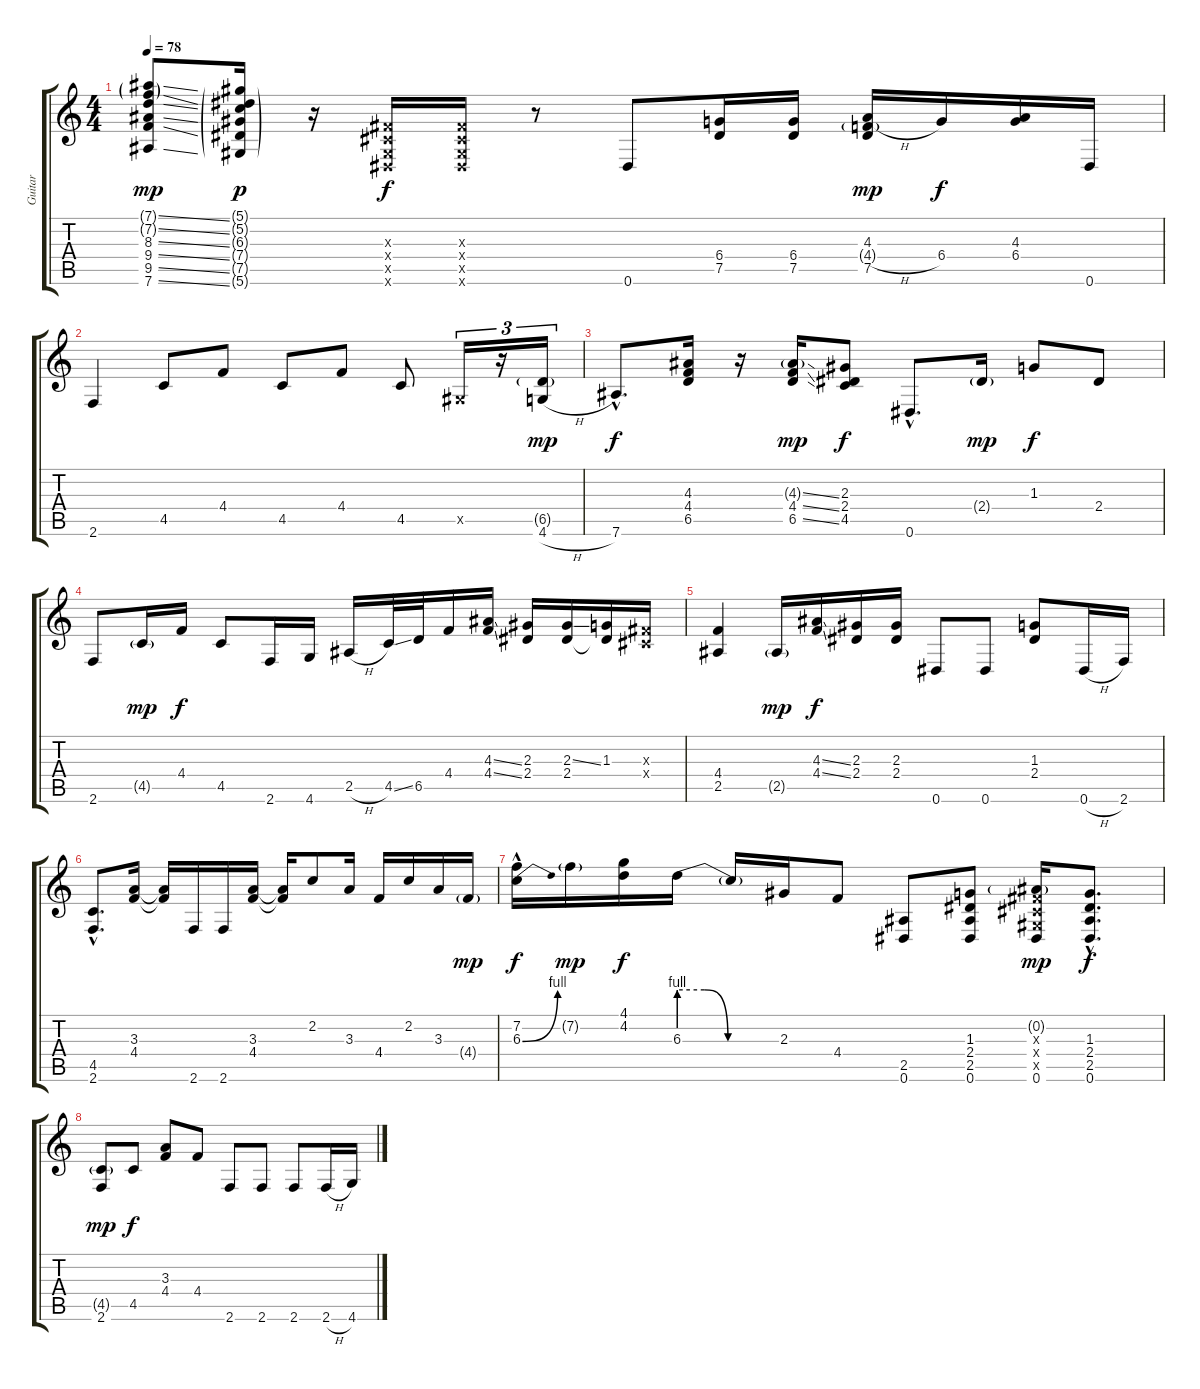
\track ("Guitar" "Guitar") {instrument electricguitarjazz}
\staff {score tabs}
\tuning (Eb4 Bb3 Gb3 Db3 Ab2 Eb2) {hide}
\ts (4 4)
\tempo 78
\clef g2
\ks c
(7.1{ss g} 7.2{ss g} 8.3{ss} 9.4{ss} 9.5{ss} 7.6{ss}).8{dy mp volume 12} (5.1{g} 5.2{g} 6.3{g} 7.4{g} 7.5{g} 5.6{g}).16{dy p} r.16 (0.3{x} 0.4{x} 0.5{x} 0.6{x}).16{dy f} (0.3{x} 0.4{x} 0.5{x} 0.6{x}).16 r.8 0.6.8 (6.4 7.5).16 (6.4 7.5).16 (4.3 4.4{h g} 7.5).16{dy mp} 6.4.16{dy f} (4.3 6.4).16 0.6.16 |
2.6.4 4.5.8 4.4.8 4.5.8 4.4.8 4.5.8 0.5{x}.16{tu (3 2)} r.16{tu (3 2)} (6.5{g} 4.6{h}).16{tu (3 2) dy mp} |
7.6{hac}.8{d dy f} (4.3 4.4 6.5).16 r.16 (4.3{ss g} 4.4{ss} 6.5{ss}).16{dy mp} (2.3 2.4 4.5).8{dy f} 0.6{hac}.8{d} 2.4{g}.16{dy mp} 1.3.8{dy f} 2.4.8 |
2.6.8 4.5{g}.16{dy mp} 4.4.16{dy f} 4.5.8 2.6.16 4.6.16 2.5{h}.16 4.5{ss}.32 6.5.32 4.4.16 (4.3{ss} 4.4{ss}).16 (2.3 2.4).16 (2.3{ss} 2.4).16 (1.3 2.4{t}).16 (0.3{x} 0.4{x}).16 |
(4.4 2.5).4 2.5{g}.16{dy mp} (4.3{ss} 4.4{ss}).16{dy f} (2.3 2.4).16 (2.3 2.4).16 0.6.8 0.6.8 (1.3 2.4).8 0.6{h}.16 2.6.16 |
(4.5{hac} 2.6{hac}).8{d volume 8} (3.3 4.4).16 (3.3{t} 4.4{t}).16 2.6.16 2.6.16 (3.3 4.4).16 (3.3{t} 4.4{t}).16 2.2.8 3.3.16 4.4.16 2.2.16 3.3.16 4.4{g}.16{dy mp} |
(7.2 6.3{be (bend 0 0 60 4) hac}).16{dy f} 7.2{g}.16{dy mp} (4.1 4.2).16{dy f} 6.3{be (custom 0 4 15 4 29 0 60 0)}.16 6.3{t}.16 2.3.16 4.4.8 (2.5 0.6).8{volume 12} (1.3 2.4 2.5 0.6).8 (0.2{g} 0.3{x} 0.4{x} 0.5{x} 0.6).16{dy mp} (1.3{hac} 2.4{hac} 2.5{hac} 0.6{hac}).8{d dy f} |
(4.5{g} 2.6).8{dy mp} 4.5.8{dy f} (3.3 4.4).8 4.4.8 2.6.8 2.6.8 2.6.8 2.6{h}.16 4.6.16
